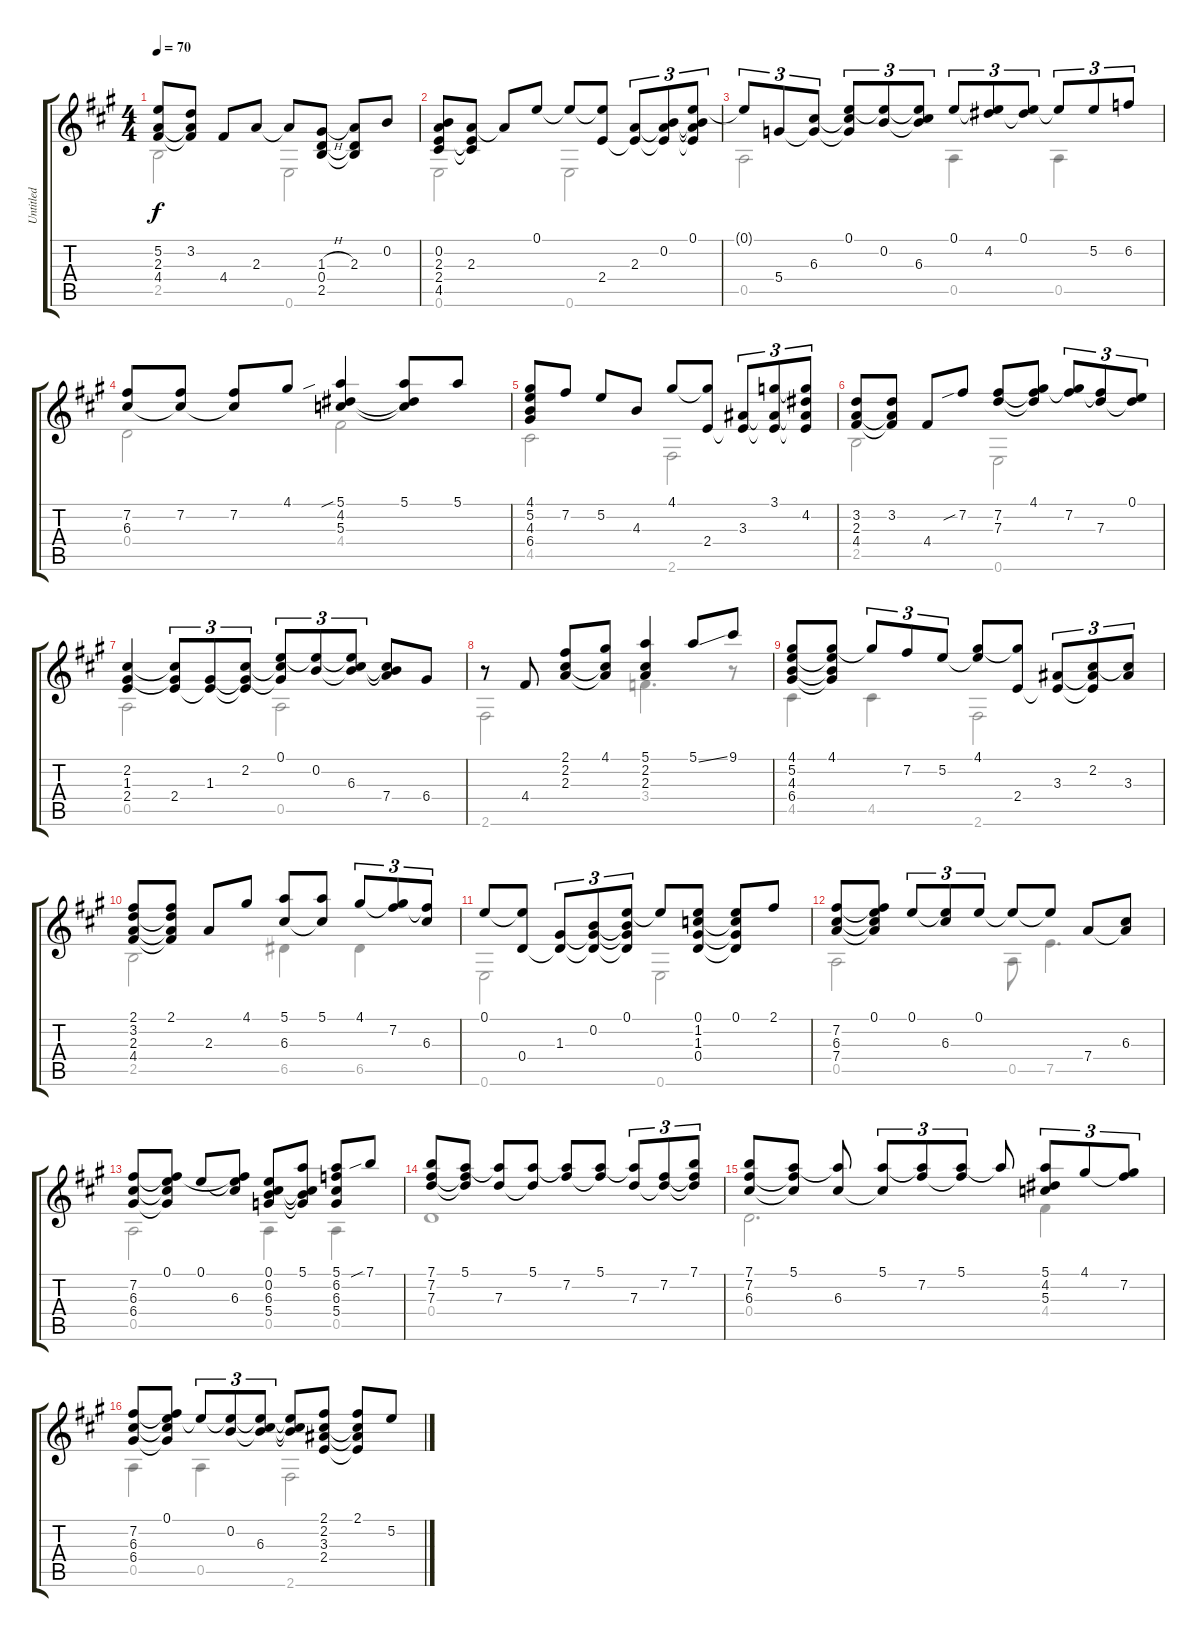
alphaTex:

\track ("Untitled" "Untitled") {instrument acousticguitarnylon}
\staff {score tabs}
\tuning (E4 B3 G3 D3 A2 E2) {hide}
\voice
\ts (4 4)
\tempo 70
\clef g2
\ks a
(5.2 2.3 4.4).8{dy f} (3.2 2.3{t} 4.4{t}).8 4.4.8 2.3.8 2.3{t}.8 (1.3{h} 0.4 2.5).8 (2.3 0.4{t} 2.5{t}).8 0.2.8 |
(0.2 2.3 2.4 4.5).8 (2.3 2.4{t} 4.5{t}).8 2.3{t}.8 0.1.8 0.1{t}.8 (0.1{t} 2.4).8 (2.3 2.4{t}).8{tu (3 2)} (0.2 2.3{t} 2.4{t}).8{tu (3 2)} (0.1 0.2{t} 2.3{t} 2.4{t}).8{tu (3 2)} |
0.1{t}.8{tu (3 2)} 5.4.8{tu (3 2)} (6.3 5.4{t}).8{tu (3 2)} (0.1 6.3{t} 5.4{t}).8{tu (3 2)} (0.1{t} 0.2).8{tu (3 2)} (0.1{t} 0.2{t} 6.3).8{tu (3 2)} 0.1.8{tu (3 2)} (0.1{t} 4.2).8{tu (3 2)} (0.1 4.2{t}).8{tu (3 2)} 0.1{t}.8{tu (3 2)} 5.2.8{tu (3 2)} 6.2.8{tu (3 2)} |
(7.2 6.3).8 (7.2 6.3{t}).8 (7.2 6.3{t}).8 4.1.8 (5.1{sib} 4.2 5.3).4 (5.1 4.2{t} 5.3{t}).8 5.1.8 |
(4.1 5.2 4.3 6.4).8 7.2.8 5.2.8 4.3.8 4.1.8 (4.1{t} 2.4).8 (3.3 2.4{t}).8{tu (3 2)} (3.1 3.3{t} 2.4{t}).8{tu (3 2)} (3.1{t} 4.2 3.3{t} 2.4{t}).8{tu (3 2)} |
(3.2 2.3 4.4).8 (3.2 2.3{t} 4.4{t}).8 4.4.8 7.2{sib}.8 (7.2 7.3).8 (4.1 7.2{t} 7.3{t}).8 (4.1{t} 7.2).8{tu (3 2)} (7.2{t} 7.3).8{tu (3 2)} (0.1 7.3{t}).8{tu (3 2)} |
(2.2 1.3 2.4).4 (2.2{t} 1.3{t} 2.4).8{tu (3 2)} (1.3 2.4{t}).8{tu (3 2)} (2.2 1.3{t} 2.4{t}).8{tu (3 2)} (0.1 2.2{t} 1.3{t}).8{tu (3 2)} (0.1{t} 0.2).8{tu (3 2)} (0.1{t} 0.2{t} 6.3).8{tu (3 2)} (0.2{t} 6.3{t} 7.4).8 6.4.8 |
r.8 4.4.8 (2.1 2.2 2.3).8 (4.1 2.2{t} 2.3{t}).8 (5.1 2.2 2.3).4 5.1{ss}.8 9.1.8 |
(4.1 5.2 4.3 6.4).8 (4.1 5.2{t} 4.3{t} 6.4{t}).8 4.1{t}.8{tu (3 2)} 7.2.8{tu (3 2)} 5.2.8{tu (3 2)} (4.1 5.2{t}).8 (4.1{t} 2.4).8 (3.3 2.4{t}).8{tu (3 2)} (2.2 3.3{t} 2.4{t}).8{tu (3 2)} (2.2{t} 3.3).8{tu (3 2)} |
(2.1 3.2 2.3 4.4).8 (2.1 3.2{t} 2.3{t} 4.4{t}).8 2.3.8 4.1.8 (5.1 6.3).8 (5.1 6.3{t}).8 4.1.8{tu (3 2)} (4.1{t} 7.2).8{tu (3 2)} (7.2{t} 6.3).8{tu (3 2)} |
0.1.8 (0.1{t} 0.4).8 (1.3 0.4{t}).8{tu (3 2)} (0.2 1.3{t} 0.4{t}).8{tu (3 2)} (0.1 0.2{t} 1.3{t} 0.4{t}).8{tu (3 2)} 0.1{t}.8 (0.1 1.2 1.3 0.4).8 (0.1 1.2{t} 1.3{t} 0.4{t}).8 2.1.8 |
(7.2 6.3 7.4).8 (0.1 7.2{t} 6.3{t} 7.4{t}).8 0.1.8{tu (3 2)} (0.1{t} 6.3).8{tu (3 2)} 0.1.8{tu (3 2)} 0.1{t}.8 0.1{t}.8 7.4.8 (6.3 7.4{t}).8 |
(7.2 6.3 6.4).8 (0.1 7.2{t} 6.3{t} 6.4{t}).8 0.1.8 (0.1{t} 7.2{t} 6.3).8 (0.1 0.2 6.3 5.4).8 (5.1 0.2{t} 6.3{t} 5.4{t}).8 (5.1 6.2 6.3 5.4).8 7.1{sib}.8 |
(7.1 7.2 7.3).8 (5.1 7.2{t} 7.3{t}).8 (5.1{t} 7.3).8 (5.1 7.3{t}).8 (5.1{t} 7.2).8 (5.1 7.2{t}).8 (5.1{t} 7.3).8{tu (3 2)} (7.2 7.3{t}).8{tu (3 2)} (7.1 7.2{t} 7.3{t}).8{tu (3 2)} |
(7.1 7.2 6.3).8 (5.1 7.2{t} 6.3{t}).8 (5.1{t} 6.3).8 (5.1 6.3{t}).8{tu (3 2)} (5.1{t} 7.2).8{tu (3 2)} (5.1 7.2{t}).8{tu (3 2)} 5.1{t}.8 (5.1 4.2 5.3).8{tu (3 2)} 4.1.8{tu (3 2)} (4.1{t} 7.2).8{tu (3 2)} |
(7.2 6.3 6.4).8 (0.1 7.2{t} 6.3{t} 6.4{t}).8 0.1{t}.8{tu (3 2)} (0.1{t} 0.2).8{tu (3 2)} (0.1{t} 0.2{t} 6.3).8{tu (3 2)} (0.1{t} 0.2{t} 6.3{t}).8 (2.1 2.2 3.3 2.4).8 (2.1 2.2{t} 3.3{t} 2.4{t}).8 5.2.8
\voice
\clef g2
\ottava regular
\simile none
\ks a
2.5.2{dy f} 0.6.2 |
0.6.2 0.6.2 |
0.5.2 0.5.4 0.5.4 |
0.4.2 4.4.2 |
4.5.2 2.6.2 |
2.5.2 0.6.2 |
0.5.2 0.5.2 |
2.6.2 3.4.4{d} r.8 |
4.5.4 4.5.4 2.6.2 |
2.5.2 6.5.4 6.5.4 |
0.6.2 0.6.2 |
0.5.2 0.5.8 7.5.4{d} |
0.5.2 0.5.4 0.5.4 |
0.4.1 |
0.4.2{d} 4.4.4 |
0.5.4 0.5.4 2.6.2
